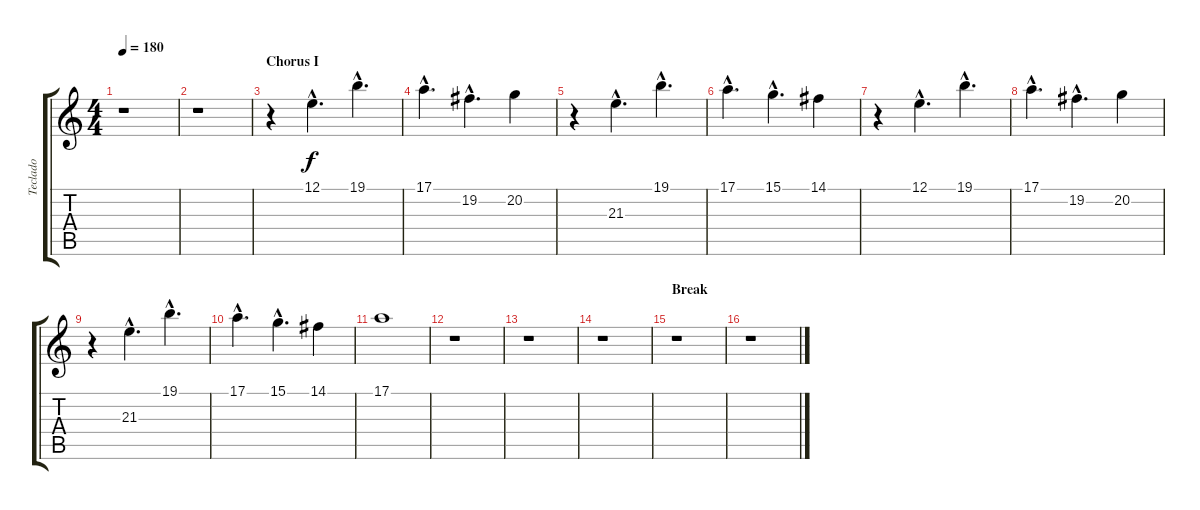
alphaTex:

\track ("Teclado" "Teclado") {instrument stringensemble1}
\staff {score tabs}
\tuning (E4 B3 G3 D3 A2 E2) {hide}
\ts (4 4)
\tempo 180
\clef g2
\ks c
r.1{dy f} |
r.1 |
\section ("" "Chorus I")
r.4 12.1{hac}.4{d} 19.1{hac}.4{d} |
17.1{hac}.4{d} 19.2{hac}.4{d} 20.2.4 |
r.4 21.3{hac}.4{d} 19.1{hac}.4{d} |
17.1{hac}.4{d} 15.1{hac}.4{d} 14.1.4 |
r.4 12.1{hac}.4{d} 19.1{hac}.4{d} |
17.1{hac}.4{d} 19.2{hac}.4{d} 20.2.4 |
r.4 21.3{hac}.4{d} 19.1{hac}.4{d} |
17.1{hac}.4{d} 15.1{hac}.4{d} 14.1.4 |
17.1.1 |
r.1 |
r.1 |
r.1 |
\section ("" "Break")
r.1 |
r.1
